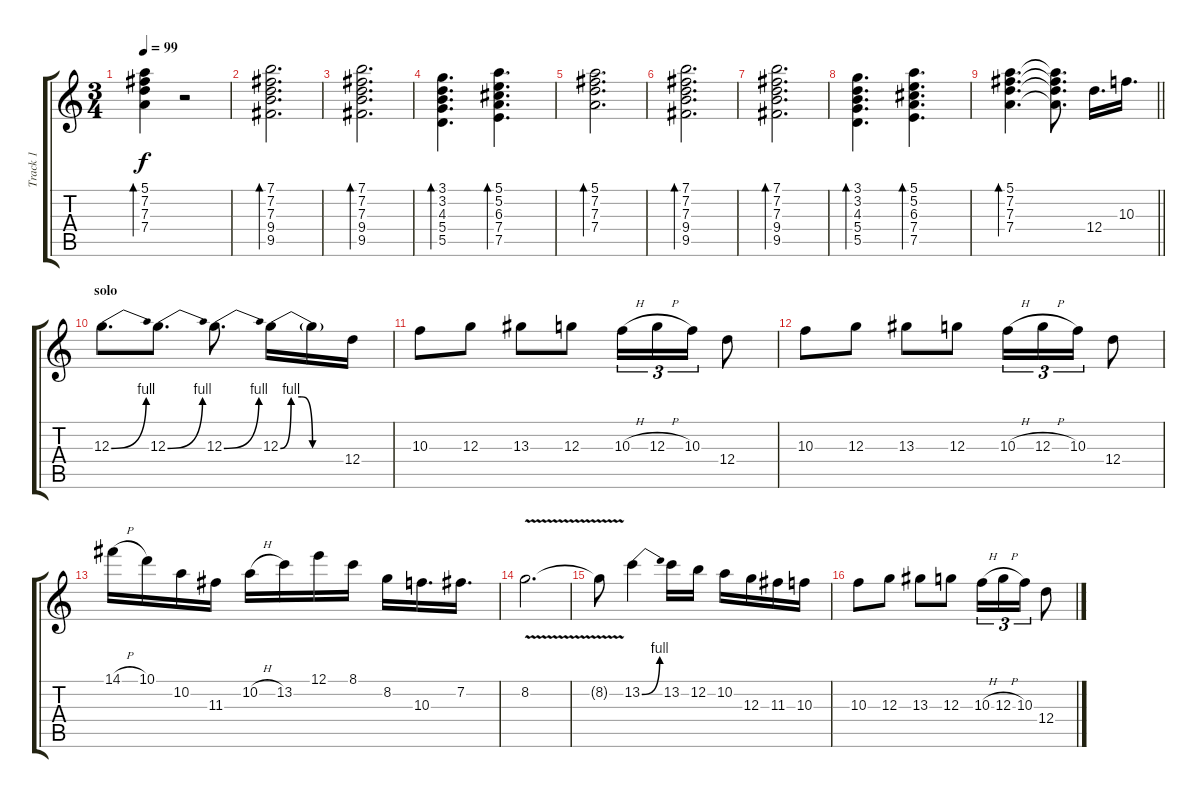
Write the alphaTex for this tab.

\track ("Track 1" "Track 1") {instrument acousticguitarsteel}
\staff {score tabs}
\tuning (E4 B3 G3 D3 A2 E2) {hide}
\ts (3 4)
\tempo 99
\clef g2
\ks c
(5.1 7.2 7.3 7.4).4{bd 30 dy f} r.2 |
(7.1 7.2 7.3 9.4 9.5).2{d bd 240} |
(7.1 7.2 7.3 9.4 9.5).2{d bd 240} |
(3.1 3.2 4.3 5.4 5.5).4{d bd 240} (5.1 5.2 6.3 7.4 7.5).4{d bd 240} |
(5.1 7.2 7.3 7.4).2{d bd 240} |
(7.1 7.2 7.3 9.4 9.5).2{d bd 240} |
(7.1 7.2 7.3 9.4 9.5).2{d bd 240} |
(3.1 3.2 4.3 5.4 5.5).4{d bd 240} (5.1 5.2 6.3 7.4 7.5).4{d bd 240} |
\barLineRight lightlight
(5.1 7.2 7.3 7.4).4{d bd 240} (5.1{t} 7.2{t} 7.3{t} 7.4{t}).8{d} 12.4.16{d volume 16 instrument distortionguitar} 10.3.16{d} |
\section ("" "solo")
12.3{be (bend 0 0 60 4)}.8{d volume 16 instrument distortionguitar} 12.3{be (bend 0 0 60 4)}.8{d} 12.3{be (bend 0 0 60 4)}.8{d} 12.3{be (custom 0 0 10 4 20 4 30 0 60 0)}.16 12.3{t}.16 12.4.16 |
10.3.8 12.3.8 13.3.8 12.3.8 10.3{h}.16{tu (3 2)} 12.3{h}.16{tu (3 2)} 10.3.16{tu (3 2)} 12.4.8 |
10.3.8 12.3.8 13.3.8 12.3.8 10.3{h}.16{tu (3 2)} 12.3{h}.16{tu (3 2)} 10.3.16{tu (3 2)} 12.4.8 |
14.1{h}.16 10.1.16 10.2.16 11.3.16 10.2{h}.16 13.2.16 12.1.16 8.1.16 8.2.16 10.3.16{d} 7.2.16{d} |
8.2{v}.2{d} |
8.2{t}.8 13.2{be (bend 0 0 60 4)}.4 13.2.16 12.2.16 10.2.16 12.3.16 11.3.16 10.3.16 |
10.3.8 12.3.8 13.3.8 12.3.8 10.3{h}.16{tu (3 2)} 12.3{h}.16{tu (3 2)} 10.3.16{tu (3 2)} 12.4.8
